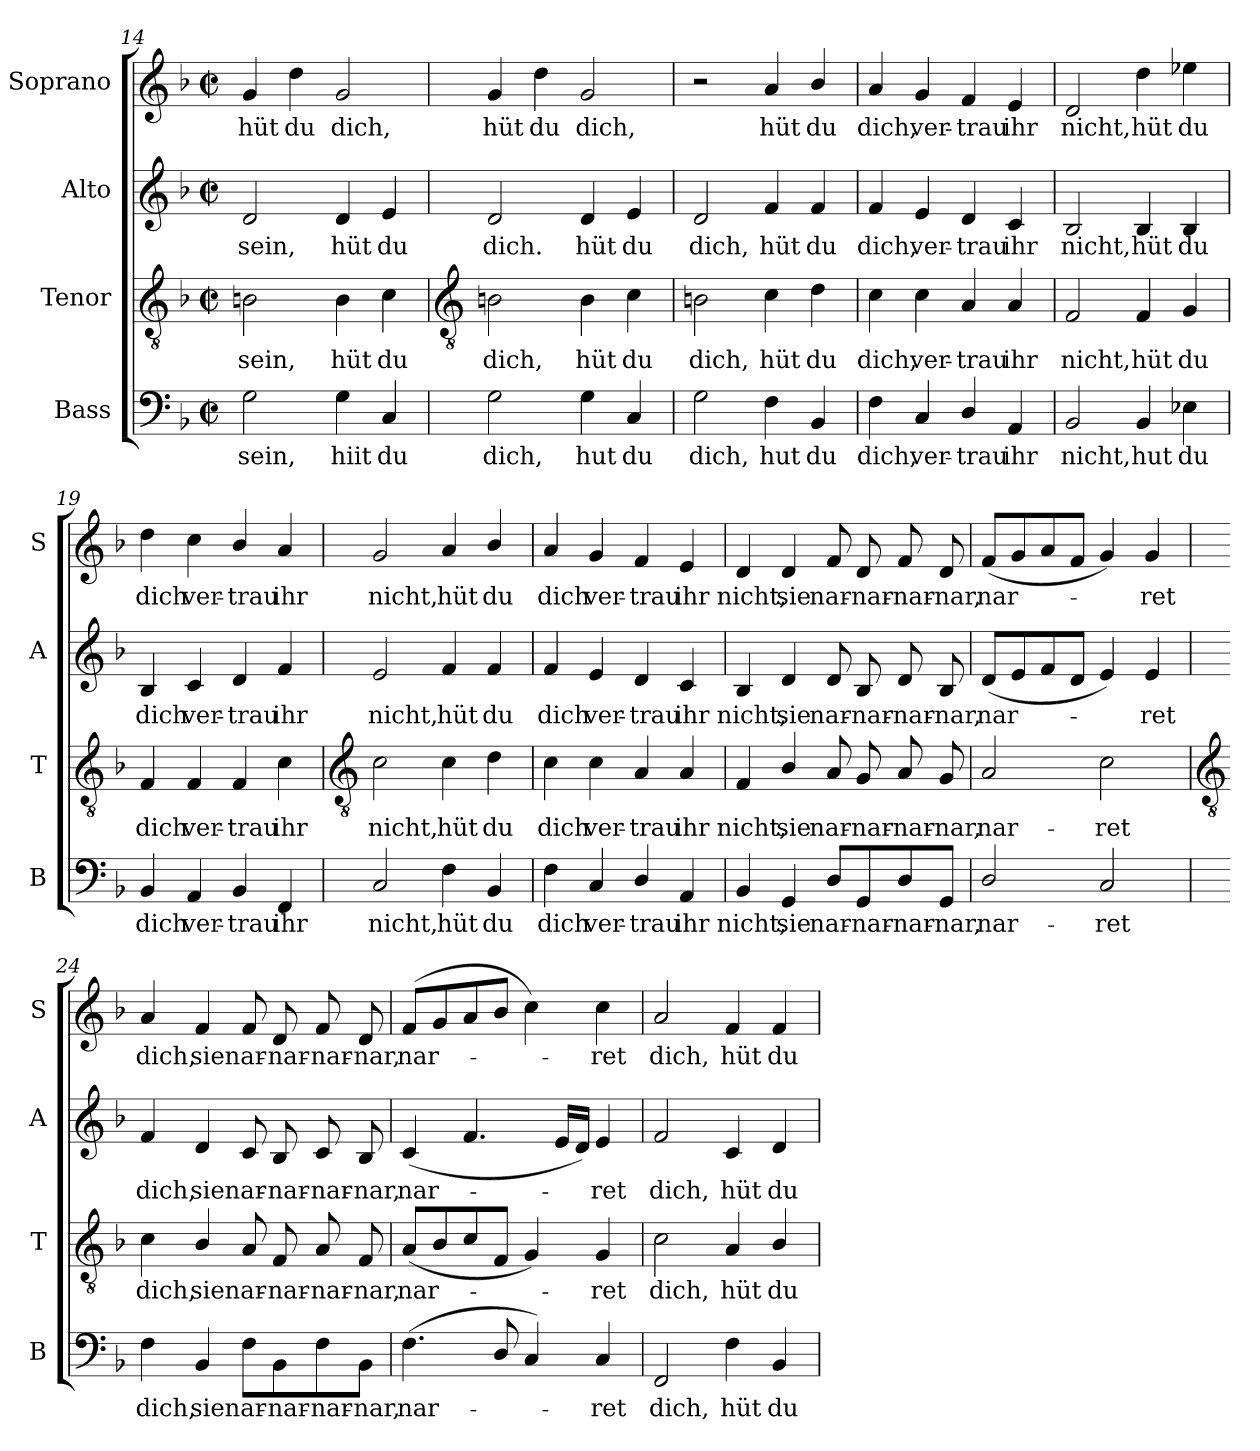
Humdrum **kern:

**kern	**text	**kern	**text	**kern	**text	**kern	**text
*part4	*part4	*part3	*part3	*part2	*part2	*part1	*part1
*staff4	*staff4	*staff3	*staff3	*staff2	*staff2	*staff1	*staff1
*I"Bass	*	*I"Tenor	*	*I"Alto	*	*I"Soprano	*
*I'B	*	*I'T	*	*I'A	*	*I'S	*
*clefF4	*	*clefGv2	*	*clefG2	*	*clefG2	*
*k[b-]	*	*k[b-]	*	*k[b-]	*	*k[b-]	*
*F:	*	*F:	*	*F:	*	*F:	*
*M2/2	*	*M2/2	*	*M2/2	*	*M2/2	*
*met(c|)	*	*met(c|)	*	*met(c|)	*	*met(c|)	*
=14	=14	=14	=14	=14	=14	=14	=14
!	!LO:LY:b	!	!LO:LY:b	!	!LO:LY:b	!	!LO:LY:b
2G	sein,	2Bn	sein,	2d	sein,	4g	hüt
!	!	!	!	!	!	!	!LO:LY:b
.	.	.	.	.	.	4dd	du
!	!LO:LY:b	!	!LO:LY:b	!	!LO:LY:b	!	!LO:LY:b
4G	hiit	4B	hüt	4d	hüt	2g	dich,
!	!LO:LY:b	!	!LO:LY:b	!	!LO:LY:b	!	!
4C	du	4c	du	4e	du	.	.
!!LO:LB:g=z
=15	=15	=15	=15	=15	=15	=15	=15
*	*	*clefGv2	*	*	*	*	*
!	!LO:LY:b	!	!LO:LY:b	!	!LO:LY:b	!	!LO:LY:b
2G	dich,	2Bn	dich,	2d	dich.	4g	hüt
!	!	!	!	!	!	!	!LO:LY:b
.	.	.	.	.	.	4dd	du
!	!LO:LY:b	!	!LO:LY:b	!	!LO:LY:b	!	!LO:LY:b
4G	hut	4B	hüt	4d	hüt	2g	dich,
!	!LO:LY:b	!	!LO:LY:b	!	!LO:LY:b	!	!
4C	du	4c	du	4e	du	.	.
=16	=16	=16	=16	=16	=16	=16	=16
!	!LO:LY:b	!	!LO:LY:b	!	!LO:LY:b	!	!
2G	dich,	2Bn	dich,	2d	dich,	2r	.
!	!LO:LY:b	!	!LO:LY:b	!	!LO:LY:b	!	!LO:LY:b
4F	hut	4c	hüt	4f	hüt	4a	hüt
!	!LO:LY:b	!	!LO:LY:b	!	!LO:LY:b	!	!LO:LY:b
4BB-	du	4d	du	4f	du	4b-/	du
=17	=17	=17	=17	=17	=17	=17	=17
!	!LO:LY:b	!	!LO:LY:b	!	!LO:LY:b	!	!LO:LY:b
4F	dich,	4c	dich,	4f	dich,	4a	dich,
!	!LO:LY:b	!	!LO:LY:b	!	!LO:LY:b	!	!LO:LY:b
4C	ver-	4c	ver-	4e	ver-	4g	ver-
!	!LO:LY:b	!	!LO:LY:b	!	!LO:LY:b	!	!LO:LY:b
4D/	-trau	4A	-trau	4d	-trau	4f	-trau
!	!LO:LY:b	!	!LO:LY:b	!	!LO:LY:b	!	!LO:LY:b
4AA	ihr	4A	ihr	4c	ihr	4e	ihr
=18	=18	=18	=18	=18	=18	=18	=18
!	!LO:LY:b	!	!LO:LY:b	!	!LO:LY:b	!	!LO:LY:b
2BB-	nicht,	2F	nicht,	2B-	nicht,	2d	nicht,
!	!LO:LY:b	!	!LO:LY:b	!	!LO:LY:b	!	!LO:LY:b
4BB-	hut	4F	hüt	4B-	hüt	4dd	hüt
!	!LO:LY:b	!	!LO:LY:b	!	!LO:LY:b	!	!LO:LY:b
4E-X	du	4G	du	4B-	du	4ee-X	du
=19	=19	=19	=19	=19	=19	=19	=19
!	!LO:LY:b	!	!LO:LY:b	!	!LO:LY:b	!	!LO:LY:b
4BB-	dich	4F	dich	4B-	dich	4dd	dich
!	!LO:LY:b	!	!LO:LY:b	!	!LO:LY:b	!	!LO:LY:b
4AA	ver-	4F	ver-	4c	ver-	4cc	ver-
!	!LO:LY:b	!	!LO:LY:b	!	!LO:LY:b	!	!LO:LY:b
4BB-	-trau	4F	-trau	4d	-trau	4b-/	-trau
!	!LO:LY:b	!	!LO:LY:b	!	!LO:LY:b	!	!LO:LY:b
4FF	ihr	4c	ihr	4f	ihr	4a	ihr
!!LO:LB:g=z
=20	=20	=20	=20	=20	=20	=20	=20
*	*	*clefGv2	*	*	*	*	*
!	!LO:LY:b	!	!LO:LY:b	!	!LO:LY:b	!	!LO:LY:b
2C	nicht,	2c	nicht,	2e	nicht,	2g	nicht,
!	!LO:LY:b	!	!LO:LY:b	!	!LO:LY:b	!	!LO:LY:b
4F	hüt	4c	hüt	4f	hüt	4a	hüt
!	!LO:LY:b	!	!LO:LY:b	!	!LO:LY:b	!	!LO:LY:b
4BB-	du	4d	du	4f	du	4b-/	du
=21	=21	=21	=21	=21	=21	=21	=21
!	!LO:LY:b	!	!LO:LY:b	!	!LO:LY:b	!	!LO:LY:b
4F	dich	4c	dich	4f	dich	4a	dich
!	!LO:LY:b	!	!LO:LY:b	!	!LO:LY:b	!	!LO:LY:b
4C	ver-	4c	ver-	4e	ver-	4g	ver-
!	!LO:LY:b	!	!LO:LY:b	!	!LO:LY:b	!	!LO:LY:b
4D/	-trau	4A	-trau	4d	-trau	4f	-trau
!	!LO:LY:b	!	!LO:LY:b	!	!LO:LY:b	!	!LO:LY:b
4AA	ihr	4A	ihr	4c	ihr	4e	ihr
=22	=22	=22	=22	=22	=22	=22	=22
!	!LO:LY:b	!	!LO:LY:b	!	!LO:LY:b	!	!LO:LY:b
4BB-	nicht,	4F	nicht,	4B-	nicht,	4d	nicht,
!	!LO:LY:b	!	!LO:LY:b	!	!LO:LY:b	!	!LO:LY:b
4GG	sie	4B-/	sie	4d	sie	4d	sie
!	!LO:LY:b	!	!LO:LY:b	!	!LO:LY:b	!	!LO:LY:b
8D/L	nar-	8A	nar-	8d	nar-	8f	nar-
!	!LO:LY:b	!	!LO:LY:b	!	!LO:LY:b	!	!LO:LY:b
8GG/	-nar-	8G	-nar-	8B-	-nar-	8d	-nar-
!	!LO:LY:b	!	!LO:LY:b	!	!LO:LY:b	!	!LO:LY:b
8D/	-nar-	8A	-nar-	8d	-nar-	8f	-nar-
!	!LO:LY:b	!	!LO:LY:b	!	!LO:LY:b	!	!LO:LY:b
8GG/J	-nar,	8G	-nar,	8B-	-nar,	8d	-nar,
=23	=23	=23	=23	=23	=23	=23	=23
!	!LO:LY:b	!	!LO:LY:b	!	!LO:LY:b	!	!LO:LY:b
2D/	nar-	2A	nar-	(<8dL	nar-	(<8fL	nar-
.	.	.	.	8e	.	8g	.
.	.	.	.	8f	.	8a	.
.	.	.	.	8dJ	.	8fJ	.
!	!LO:LY:b	!	!LO:LY:b	!	!	!	!
2C/	-ret	2c	-ret	4e)	.	4g)	.
!	!	!	!	!	!LO:LY:b	!	!LO:LY:b
.	.	.	.	4e	ret	4g	ret
!!LO:LB:g=z
=24	=24	=24	=24	=24	=24	=24	=24
*	*	*clefGv2	*	*	*	*	*
!	!LO:LY:b	!	!LO:LY:b	!	!LO:LY:b	!	!LO:LY:b
4F	dich,	4c	dich,	4f	dich,	4a	dich,
!	!LO:LY:b	!	!LO:LY:b	!	!LO:LY:b	!	!LO:LY:b
4BB-	sie	4B-/	sie	4d	sie	4f	sie
!	!LO:LY:b	!	!LO:LY:b	!	!LO:LY:b	!	!LO:LY:b
8F\L	nar-	8A	nar-	8c	nar-	8f	nar-
!	!LO:LY:b	!	!LO:LY:b	!	!LO:LY:b	!	!LO:LY:b
8BB-\	-nar-	8F	-nar-	8B-	-nar-	8d	-nar-
!	!LO:LY:b	!	!LO:LY:b	!	!LO:LY:b	!	!LO:LY:b
8F\	-nar-	8A	-nar-	8c	-nar-	8f	-nar-
!	!LO:LY:b	!	!LO:LY:b	!	!LO:LY:b	!	!LO:LY:b
8BB-\J	-nar,	8F	-nar,	8B-	-nar,	8d	-nar,
=25	=25	=25	=25	=25	=25	=25	=25
!	!LO:LY:b	!	!LO:LY:b	!	!LO:LY:b	!	!LO:LY:b
(<4.F	nar-	(<8AL	nar-	(<4c	nar-	(<8fL	nar-
.	.	8B-	.	.	.	8g	.
.	.	8c	.	4.f	.	8a	.
8D/	.	8FJ	.	.	.	8b-J	.
4C)	.	4G)	.	.	.	4cc)	.
.	.	.	.	16eLL	.	.	.
.	.	.	.	16dJJ)	.	.	.
!	!LO:LY:b	!	!LO:LY:b	!	!LO:LY:b	!	!LO:LY:b
4C/	ret	4G	ret	4e	ret	4cc	ret
=26	=26	=26	=26	=26	=26	=26	=26
!	!LO:LY:b	!	!LO:LY:b	!	!LO:LY:b	!	!LO:LY:b
2FF	dich,	2c	dich,	2f	dich,	2a	dich,
!	!LO:LY:b	!	!LO:LY:b	!	!LO:LY:b	!	!LO:LY:b
4F	hüt	4A	hüt	4c	hüt	4f	hüt
!	!LO:LY:b	!	!LO:LY:b	!	!LO:LY:b	!	!LO:LY:b
4BB-	du	4B-/	du	4d	du	4f	du
=	=	=	=	=	=	=	=
*-	*-	*-	*-	*-	*-	*-	*-
